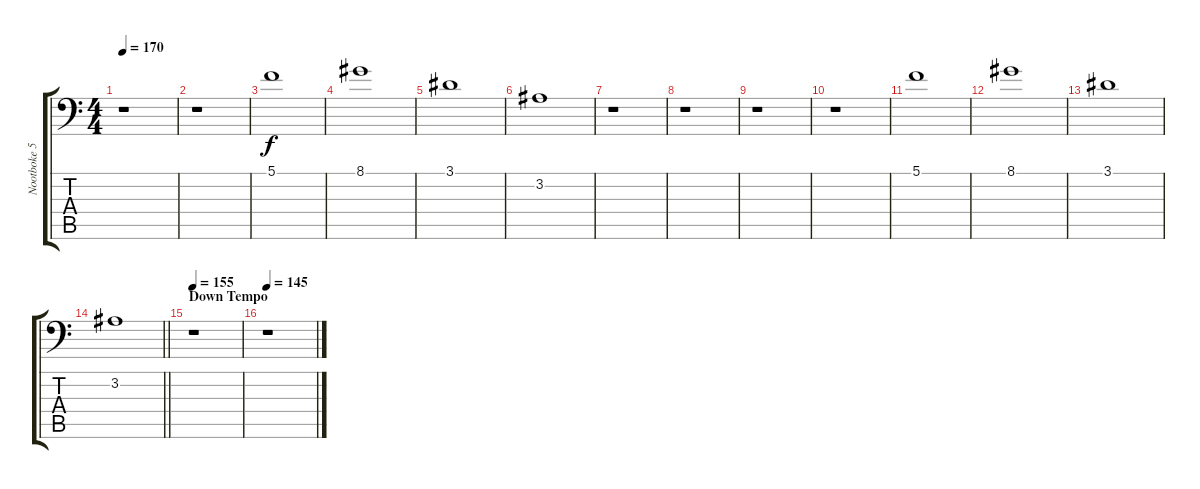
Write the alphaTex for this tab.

\track ("Nootboke 5" "Nootboke 5") {instrument pad2warm}
\staff {score tabs}
\tuning (C4 G3 Eb3 Bb2 F2 Bb1) {hide}
\ts (4 4)
\tempo 170
\clef f4
\ks c
r.1{dy f} |
r.1 |
5.1.1 |
8.1.1 |
3.1.1 |
3.2.1 |
r.1 |
r.1 |
r.1 |
r.1 |
5.1.1 |
8.1.1 |
3.1.1 |
\barLineRight lightlight
3.2.1 |
\section ("" "Down Tempo")
\tempo 155
r.1 |
\tempo 145
r.1
